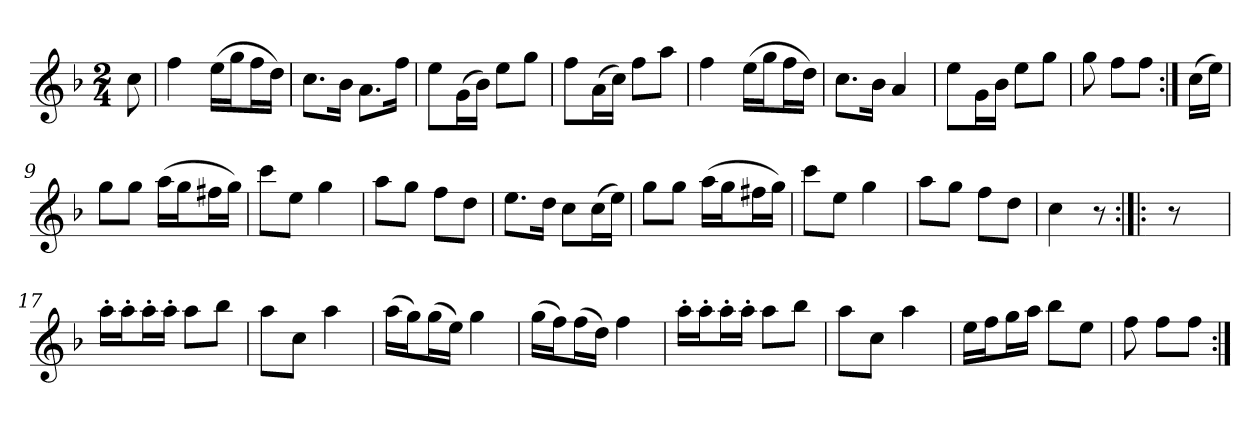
**kern
*part1
*staff1
*clefG2
*k[b-]
*F:
*M2/4
*MM120
=
8cc
=1
4ff
(16ee\LL
16gg\J
16ff\L
16dd\JJ)
=2
8.cc\L
16b-\Jk
8.a\L
16ff\Jk
=3
8ee\L
(16g\L
16b-\JJ)
8ee\L
8gg\J
=4
8ff\L
(16a\L
16cc\JJ)
8ff\L
8aa\J
=5
4ff
(16ee\LL
16gg\J
16ff\L
16dd\JJ)
=6
8.cc\L
16b-\Jk
4a
=7
8ee\L
16g\L
16b-\JJ
8ee\L
8gg\J
=8
8gg
8ff\L
8ff\J
=:|!
(16cc\LL
16ee\JJ)
=9
8gg\L
8gg\J
(16aa\LL
16gg\J
16ff#X\L
16gg\JJ)
=10
8ccc\L
8ee\J
4gg
=11
8aa\L
8gg\J
8ff\L
8dd\J
=12
8.ee\L
16dd\Jk
8cc\L
(16cc\L
16ee\JJ)
=13
8gg\L
8gg\J
(16aa\LL
16gg\J
16ff#X\L
16gg\JJ)
=14
8ccc\L
8ee\J
4gg
=15
8aa\L
8gg\J
8ff\L
8dd\J
=16
4cc
8r
=:|!|:
8r
=17
16aa'\LL
16aa'\J
16aa'\L
16aa'\JJ
8aa\L
8bb-\J
=18
8aa\L
8cc\J
4aa
=19
(16aa\LL
16gg\J)
(16gg\L
16ee\JJ)
4gg
=20
(16gg\LL
16ff\J)
(16ff\L
16dd\JJ)
4ff
=21
16aa'\LL
16aa'\J
16aa'\L
16aa'\JJ
8aa\L
8bb-\J
=22
8aa\L
8cc\J
4aa
=23
16ee\LL
16ff\J
16gg\L
16aa\JJ
8bb-\L
8ee\J
=24
8ff
8ff\L
8ff\J
=:|!
*-
